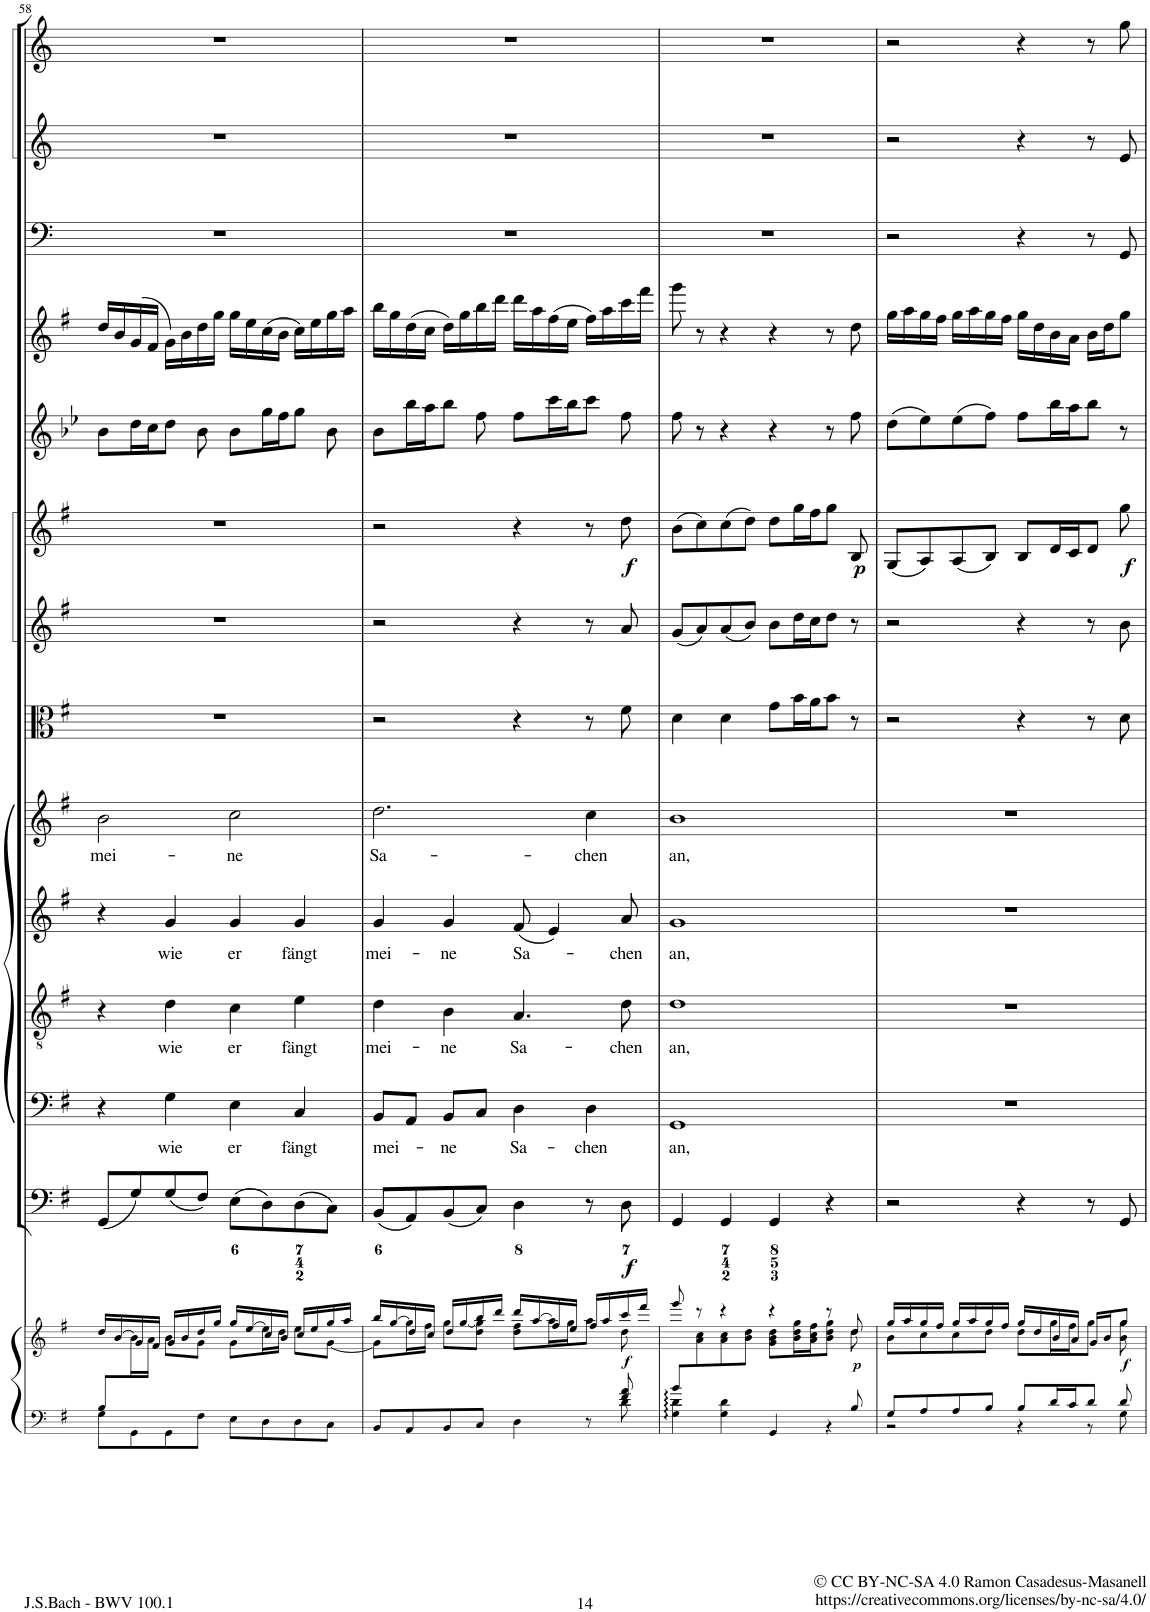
**kern	**kern	**kern	**kern	**text	**kern	**text	**kern	**text	**kern	**text	**kern	**kern	**kern	**kern	**kern	**kern	**kern	**kern
*part14	*part14	*part13	*part12	*part12	*part11	*part11	*part10	*part10	*part9	*part9	*part8	*part7	*part6	*part5	*part4	*part3	*part2	*part1
*staff15	*staff14	*staff13	*staff12	*staff12	*staff11	*staff11	*staff10	*staff10	*staff9	*staff9	*staff8	*staff7	*staff6	*staff5	*staff4	*staff3	*staff2	*staff1
*I"Piano reduction	*	*I"Organo e Continuo	*I"Basso	*	*I"Tenore	*	*I"Alto	*	*I"Soprano	*	*I"Viola	*I"Violino II	*I"Violino I	*I"Oboe d'amore	*I"Flauto Traverso	*I"Timpani	*I"Corno II	*I"Corno I
*I'Pno	*	*	*	*	*	*	*	*	*	*	*	*	*	*I'Ob	*I'Fl	*I'Timp	*	*
!!LO:PB:g=z
*clefF4	*clefG2	*clefF4	*clefF4	*	*clefGv2	*	*clefG2	*	*clefG2	*	*clefC3	*clefG2	*clefG2	*clefG2	*clefG2	*clefF4	*clefG2	*clefG2
*	*	*	*	*	*	*	*	*	*	*	*	*	*	*Trd2c3	*	*	*Trd3c5	*Trd3c5
*k[f#]	*k[f#]	*k[f#]	*k[f#]	*	*k[f#]	*	*k[f#]	*	*k[f#]	*	*k[f#]	*k[f#]	*k[f#]	*k[b-e-]	*k[f#]	*k[]	*k[]	*k[]
*M2/2	*M2/2	*M2/2	*M2/2	*	*M2/2	*	*M2/2	*	*M2/2	*	*M2/2	*M2/2	*M2/2	*M2/2	*M2/2	*M2/2	*M2/2	*M2/2
*met(c|)	*met(c|)	*met(c|)	*met(c|)	*	*met(c|)	*	*met(c|)	*	*met(c|)	*	*met(c|)	*met(c|)	*met(c|)	*met(c|)	*met(c|)	*met(c|)	*met(c|)	*met(c|)
=58	=58	=58	=58	=58	=58	=58	=58	=58	=58	=58	=58	=58	=58	=58	=58	=58	=58	=58
*^	*^	*	*	*	*	*	*	*	*	*	*	*	*	*	*	*	*	*
!	!	!	!	!	!	!	!	!	!	!	!	!LO:LY:b	!	!	!	!	!	!	!	!
8B/L	8G\L	16dd/LL	8ryy	(8GG/L	4r	.	4r	.	4r	.	2b\	mei-	1r	1r	1r	8b-\L	16dd/LL	1r	1r	1r
.	.	[>16b/	.	.	.	.	.	.	.	.	.	.	.	.	.	.	16b/	.	.	.
2..ryy	8GG\	16g/	16b\L]	8G/)	.	.	.	.	.	.	.	.	.	.	.	16dd\L	(16g/	.	.	.
.	.	16f#/JJ	16a\JJ	.	.	.	.	.	.	.	.	.	.	.	.	16cc\J	16f#/JJ	.	.	.
!	!	!	!	!	!	!LO:LY:b	!	!LO:LY:b	!	!LO:LY:b	!	!	!	!	!	!	!	!	!	!
.	8GG\	16g/LL	8b\L	(8G/	4G\	wie	4d\	wie	4g/	wie	.	.	.	.	.	8dd\J	16g\LL)	.	.	.
.	.	16b/	.	.	.	.	.	.	.	.	.	.	.	.	.	.	16b\	.	.	.
.	8F#\J	16dd/	8g\J	8F#/J)	.	.	.	.	.	.	.	.	.	.	.	8b-\	16dd\	.	.	.
.	.	16gg/JJ	.	.	.	.	.	.	.	.	.	.	.	.	.	.	16gg\JJ	.	.	.
!	!	!	!	!	!	!LO:LY:b	!	!LO:LY:b	!	!LO:LY:b	!	!LO:LY:b	!	!	!	!	!	!	!	!
.	8E\L	16gg/LL	8g\L	(8E\L	4E\	er	4c\	er	4g/	er	2cc\	ne	.	.	.	8b-\L	16gg\LL	.	.	.
.	.	[16ee/	.	.	.	.	.	.	.	.	.	.	.	.	.	.	16ee\	.	.	.
.	8D\	16cc/	16ee\L]	8D\)	.	.	.	.	.	.	.	.	.	.	.	16gg\L	(16cc\	.	.	.
.	.	16b/JJ	16dd\JJ	.	.	.	.	.	.	.	.	.	.	.	.	16ff\J	16b\JJ	.	.	.
!	!	!	!	!	!	!LO:LY:b	!	!LO:LY:b	!	!LO:LY:b	!	!	!	!	!	!	!	!	!	!
.	8D\	16cc/LL	8ee\L	(8D\	4C/	fängt	4e\	fängt	4g/	fängt	.	.	.	.	.	8gg\J	16cc\LL)	.	.	.
.	.	16ee/	.	.	.	.	.	.	.	.	.	.	.	.	.	.	16ee\	.	.	.
.	8C\J	16gg/	[8g\J	8C\J)	.	.	.	.	.	.	.	.	.	.	.	8b-\	16gg\	.	.	.
.	.	16aa/JJ	.	.	.	.	.	.	.	.	.	.	.	.	.	.	16aa\JJ	.	.	.
=59	=59	=59	=59	=59	=59	=59	=59	=59	=59	=59	=59	=59	=59	=59	=59	=59	=59	=59	=59	=59
!	!	!	!	!	!	!LO:LY:b	!	!LO:LY:b	!	!LO:LY:b	!	!LO:LY:b	!	!	!	!	!	!	!	!
8BB/L	2ryy	16bb/LL	8g\L]	(8BB/L	8BB/L	mei-	4d\	mei-	4g/	mei-	2.dd\	Sa-	2r	2r	2r	8b-\L	16bb\LL	1r	1r	1r
.	.	[16gg/	.	.	.	.	.	.	.	.	.	.	.	.	.	.	16gg\	.	.	.
8AA/	.	16dd/	16gg\L]	8AA/)	8AA/J	.	.	.	.	.	.	.	.	.	.	16bb-\L	(16dd\	.	.	.
.	.	16cc/JJ	16ff#\JJ	.	.	.	.	.	.	.	.	.	.	.	.	16aa\J	16cc\JJ	.	.	.
!	!	!	!	!	!	!LO:LY:b	!	!LO:LY:b	!	!LO:LY:b	!	!	!	!	!	!	!	!	!	!
8BB/	.	16dd/LL	8gg\L	(8BB/	8BB/L	-ne	4B\	ne	4g/	ne	.	.	.	.	.	8bb-\J	16dd\LL)	.	.	.
.	.	[<16gg/	.	.	.	.	.	.	.	.	.	.	.	.	.	.	16gg\	.	.	.
8C/J	.	16bb/	8dd\ 8gg\]J	8C/J)	8C/J	.	.	.	.	.	.	.	.	.	.	8ff\	16bb\	.	.	.
.	.	16ddd/JJ	.	.	.	.	.	.	.	.	.	.	.	.	.	.	16ddd\JJ	.	.	.
!	!	!	!	!	!	!LO:LY:b	!	!LO:LY:b	!	!LO:LY:b	!	!	!	!	!	!	!	!	!	!
4ryy	4D\	16ddd/LL	8dd\ 8ff#\L	4D\	4D\	Sa-	4.A/	Sa-	(8f#/	Sa-	.	.	4r	4r	4r	8ff\L	16ddd\LL	.	.	.
.	.	[16aa/	.	.	.	.	.	.	.	.	.	.	.	.	.	.	16aa\	.	.	.
.	.	16ff#/	16aa\L]	.	.	.	.	.	4e/)	.	.	.	.	.	.	16ccc\L	(16ff#\	.	.	.
.	.	16ee/JJ	16gg\J	.	.	.	.	.	.	.	.	.	.	.	.	16bb-\J	16ee\JJ	.	.	.
!	!	!	!	!	!	!LO:LY:b	!	!	!	!	!	!LO:LY:b	!	!	!	!	!	!	!	!
8r	8ryy	16ff#/LL	8aa\J	8r	4D\	chen	.	.	.	.	4cc\	-chen	8r	8r	8r	8ccc\J	16ff#\LL)	.	.	.
.	.	16aa/	.	.	.	.	.	.	.	.	.	.	.	.	.	.	16aa\	.	.	.
!	!	!	!	!	!	!	!	!LO:LY:b	!	!LO:LY:b	!	!	!	!	!	!	!	!	!	!
8f#/ 8a/	8d\	16ccc/	8dd\	8D\	.	.	8d\	chen	8a/	chen	.	.	8f#\	8a/	8dd\	8ff\	16ccc\	.	.	.
.	.	16fff#/JJ	.	.	.	.	.	.	.	.	.	.	.	.	.	.	16fff#\JJ	.	.	.
=60	=60	=60	=60	=60	=60	=60	=60	=60	=60	=60	=60	=60	=60	=60	=60	=60	=60	=60	=60	=60
*	*^	*	*	*	*	*	*	*	*	*	*	*	*	*	*	*	*	*	*	*
!	!	!	!	!	!	!	!LO:LY:b	!	!LO:LY:b	!	!LO:LY:b	!	!LO:LY:b	!	!	!	!	!	!	!	!
8b/L	2ryy	4G\ 4d\	8ggg/	8ryy	4GG/	1GG	an,	1d	an,	1g	an,	1b	an,	4d\	(8g/L	(8b\L	8ff\	8ggg\	1r	1r	1r
2..ryy	.	.	8r	8a\ 8cc\	.	.	.	.	.	.	.	.	.	.	8a/)	8cc\)	8r	8r	.	.	.
.	.	4G\ 4d\	4r	8a\ 8cc\	4GG/	.	.	.	.	.	.	.	.	4d\	(8a/	(8cc\	4r	4r	.	.	.
.	.	.	.	8b\ 8dd\J	.	.	.	.	.	.	.	.	.	.	8b/J)	8dd\J)	.	.	.	.	.
.	4GG/	4ryy	4r	8g\ 8b\ 8dd\L	4GG/	.	.	.	.	.	.	.	.	8g\L	8b\L	8dd\L	4r	4r	.	.	.
.	.	.	.	16b\ 16dd\ 16gg\L	.	.	.	.	.	.	.	.	.	16b\L	16dd\L	16gg\L	.	.	.	.	.
.	.	.	.	16a\ 16cc\ 16ff#\J	.	.	.	.	.	.	.	.	.	16a\J	16cc\J	16ff#\J	.	.	.	.	.
.	8ryy	4r	8r	8b\ 8dd\ 8gg\J	4r	.	.	.	.	.	.	.	.	8b\J	8dd\J	8gg\J	8r	8r	.	.	.
.	8B/	.	8dd/	8dd\	.	.	.	.	.	.	.	.	.	8r	8r	8B/	8ff\	8dd\	.	.	.
*	*v	*v	*	*	*	*	*	*	*	*	*	*	*	*	*	*	*	*	*	*	*
=61	=61	=61	=61	=61	=61	=61	=61	=61	=61	=61	=61	=61	=61	=61	=61	=61	=61	=61	=61	=61
8G/L	2r	16gg/LL	8b\L	2r	1r	.	1r	.	1r	.	1r	.	2r	2r	(8G/L	(8dd\L	16gg\LL	2r	2r	2r
.	.	16aa/	.	.	.	.	.	.	.	.	.	.	.	.	.	.	16aa\	.	.	.
8A/	.	16gg/	8cc\	.	.	.	.	.	.	.	.	.	.	.	8A/)	8ee-\)	16gg\	.	.	.
.	.	16ff#/JJ	.	.	.	.	.	.	.	.	.	.	.	.	.	.	16ff#\JJ	.	.	.
8A/	.	16gg/LL	8cc\	.	.	.	.	.	.	.	.	.	.	.	(8A/	(8ee-\	16gg\LL	.	.	.
.	.	16aa/	.	.	.	.	.	.	.	.	.	.	.	.	.	.	16aa\	.	.	.
8B/J	.	16gg/	8dd\J	.	.	.	.	.	.	.	.	.	.	.	8B/J)	8ff\J)	16gg\	.	.	.
.	.	16ff#/JJ	.	.	.	.	.	.	.	.	.	.	.	.	.	.	16ff#\JJ	.	.	.
8B/L	4r	16gg/LL	8dd\L	4r	.	.	.	.	.	.	.	.	4r	4r	8B/L	8ff\L	16gg\LL	4r	4r	4r
.	.	16dd/	.	.	.	.	.	.	.	.	.	.	.	.	.	.	16dd\	.	.	.
16d/L	.	16b/	16gg\L	.	.	.	.	.	.	.	.	.	.	.	16d/L	16bb-\L	16b\	.	.	.
16c/J	.	16a/JJ	16ff#\J	.	.	.	.	.	.	.	.	.	.	.	16c/J	16aa\J	16a\JJ	.	.	.
8d/J	8r	16g/LL	8gg\J	8r	.	.	.	.	.	.	.	.	8r	8r	8d/J	8bb-\J	16b\LL	8r	8r	8r
.	.	16b/J	.	.	.	.	.	.	.	.	.	.	.	.	.	.	16dd\J	.	.	.
8d/	8G\	8gg/J	8b\ 8gg\	8GG/	.	.	.	.	.	.	.	.	8d\	8b\	8gg\	8r	8gg\J	8GG/	8e/	8gg\
*v	*v	*	*	*	*	*	*	*	*	*	*	*	*	*	*	*	*	*	*	*
*	*v	*v	*	*	*	*	*	*	*	*	*	*	*	*	*	*	*	*	*
=	=	=	=	=	=	=	=	=	=	=	=	=	=	=	=	=	=	=
*-	*-	*-	*-	*-	*-	*-	*-	*-	*-	*-	*-	*-	*-	*-	*-	*-	*-	*-
